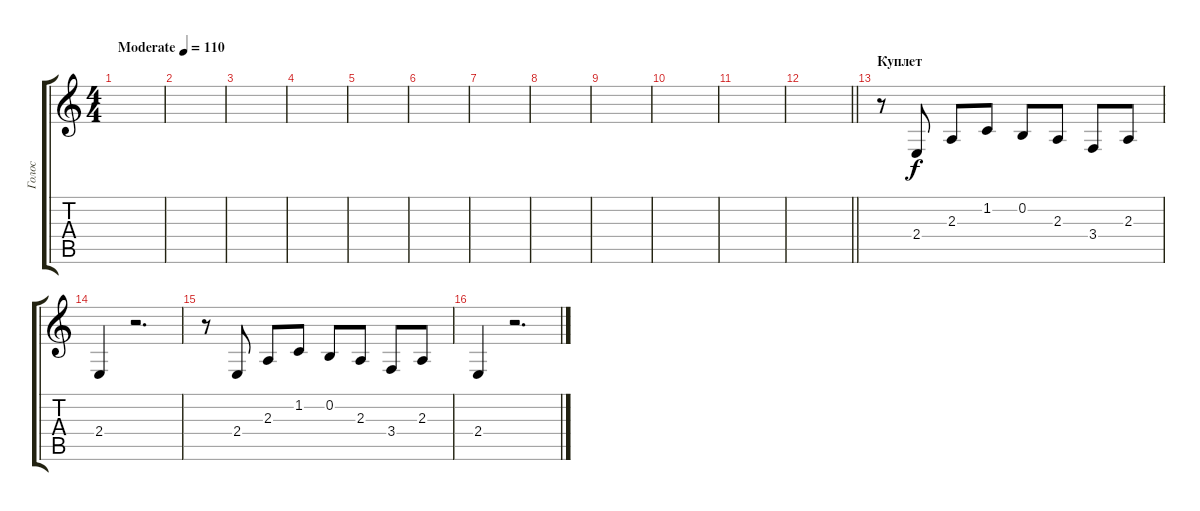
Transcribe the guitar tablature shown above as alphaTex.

\track ("Голос" "Голос") {instrument harmonica}
\staff {score tabs}
\tuning (E4 B3 G3 D3 A2 E2) {hide}
\ts (4 4)
\tempo (110 "Moderate")
\clef g2
\ks c
|
|
|
|
|
|
|
|
|
|
|
\barLineRight lightlight
|
\section ("" "Куплет")
r.8 2.4.8 2.3.8 1.2.8 0.2.8 2.3.8 3.4.8 2.3.8 |
2.4.4 r.2{d} |
r.8 2.4.8 2.3.8 1.2.8 0.2.8 2.3.8 3.4.8 2.3.8 |
2.4.4 r.2{d}
